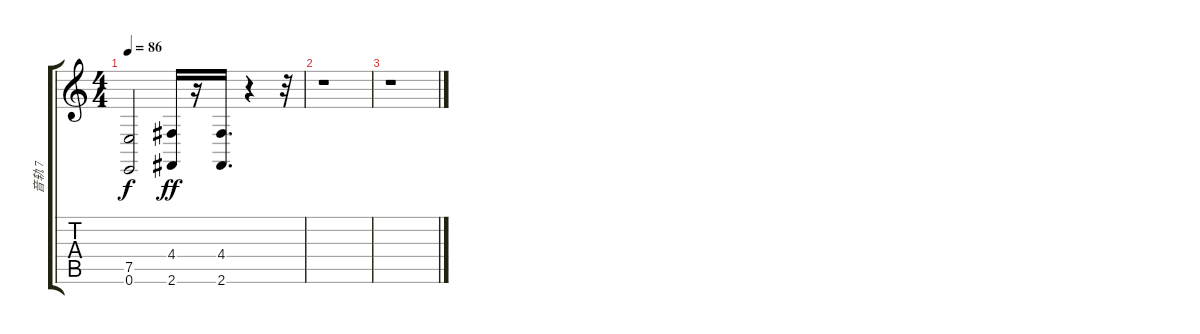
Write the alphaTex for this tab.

\track ("音轨 7" "音轨 7") {instrument brightacousticpiano}
\staff {score tabs}
\tuning (E4 B3 G3 D3 A2 E2) {hide}
\ts (4 4)
\tempo 86
\clef g2
\ks c
(7.5{t} 0.6{t}).2{dy f} (4.4 2.6).16{dy ff} r.16 (4.4 2.6).16{d} r.4 r.32 |
r.1 |
r.1
